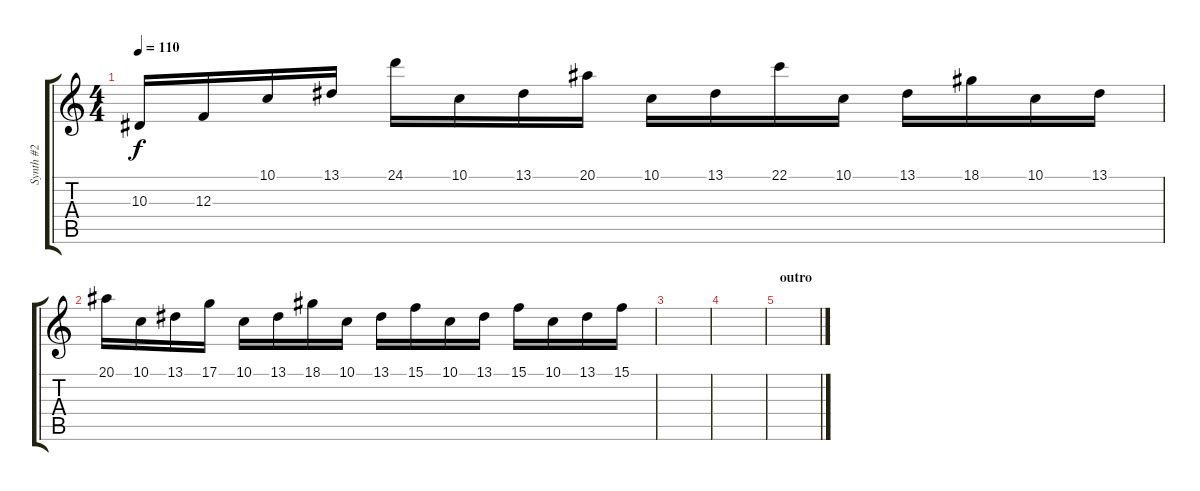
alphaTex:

\track ("Synth #2" "Synth #2") {instrument fx3crystal}
\staff {score tabs}
\tuning (D4 A3 F3 C3 G2 D2) {hide}
\ts (4 4)
\tempo 110
\clef g2
\ks c
10.3.16{dy f} 12.3.16 10.1.16 13.1.16 24.1.16 10.1.16 13.1.16 20.1.16 10.1.16 13.1.16 22.1.16 10.1.16 13.1.16 18.1.16 10.1.16 13.1.16 |
20.1.16 10.1.16 13.1.16 17.1.16 10.1.16 13.1.16 18.1.16 10.1.16 13.1.16 15.1.16 10.1.16 13.1.16 15.1.16 10.1.16 13.1.16 15.1.16 |
|
|
\section ("" "outro")
